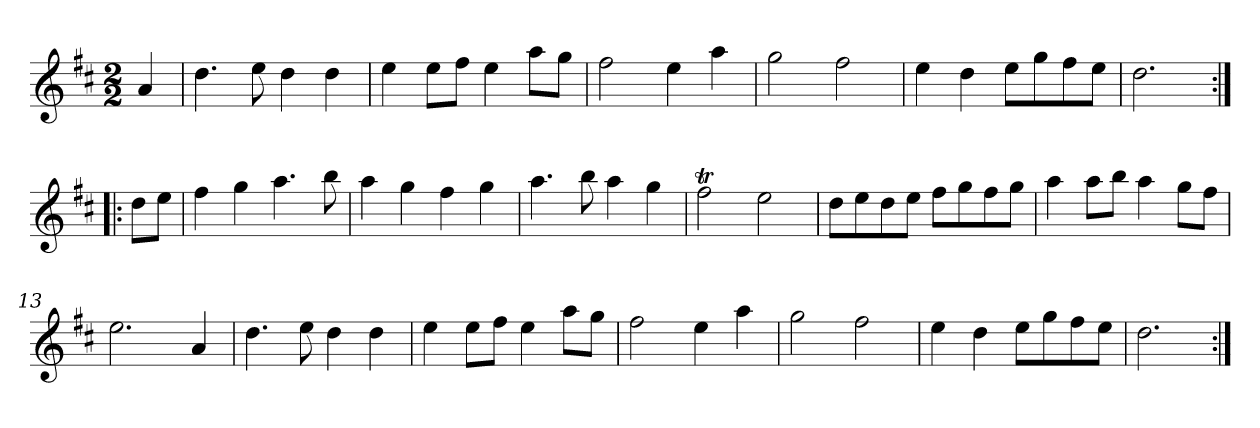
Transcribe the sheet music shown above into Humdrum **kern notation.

**kern
*part1
*staff1
*clefG2
*k[f#c#]
*D:
*M2/2
*MM120
=
4a
=1
4.dd
8ee
4dd
4dd
=2
4ee
8ee\L
8ff#\J
4ee
8aa\L
8gg\J
=3
2ff#
4ee
4aa
=4
2gg
2ff#
=5
4ee
4dd
8ee\L
8gg\
8ff#\
8ee\J
=6
2.dd
=:|!|:
8dd\L
8ee\J
=7
4ff#
4gg
4.aa
8bb
=8
4aa
4gg
4ff#
4gg
=9
4.aa
8bb
4aa
4gg
=10
2ff#t
2ee
=11
8dd\L
8ee\
8dd\
8ee\J
8ff#\L
8gg\
8ff#\
8gg\J
=12
4aa
8aa\L
8bb\J
4aa
8gg\L
8ff#\J
=13
2.ee
4a
=14
4.dd
8ee
4dd
4dd
=15
4ee
8ee\L
8ff#\J
4ee
8aa\L
8gg\J
=16
2ff#
4ee
4aa
=17
2gg
2ff#
=18
4ee
4dd
8ee\L
8gg\
8ff#\
8ee\J
=19
2.dd
=:|!
*-
